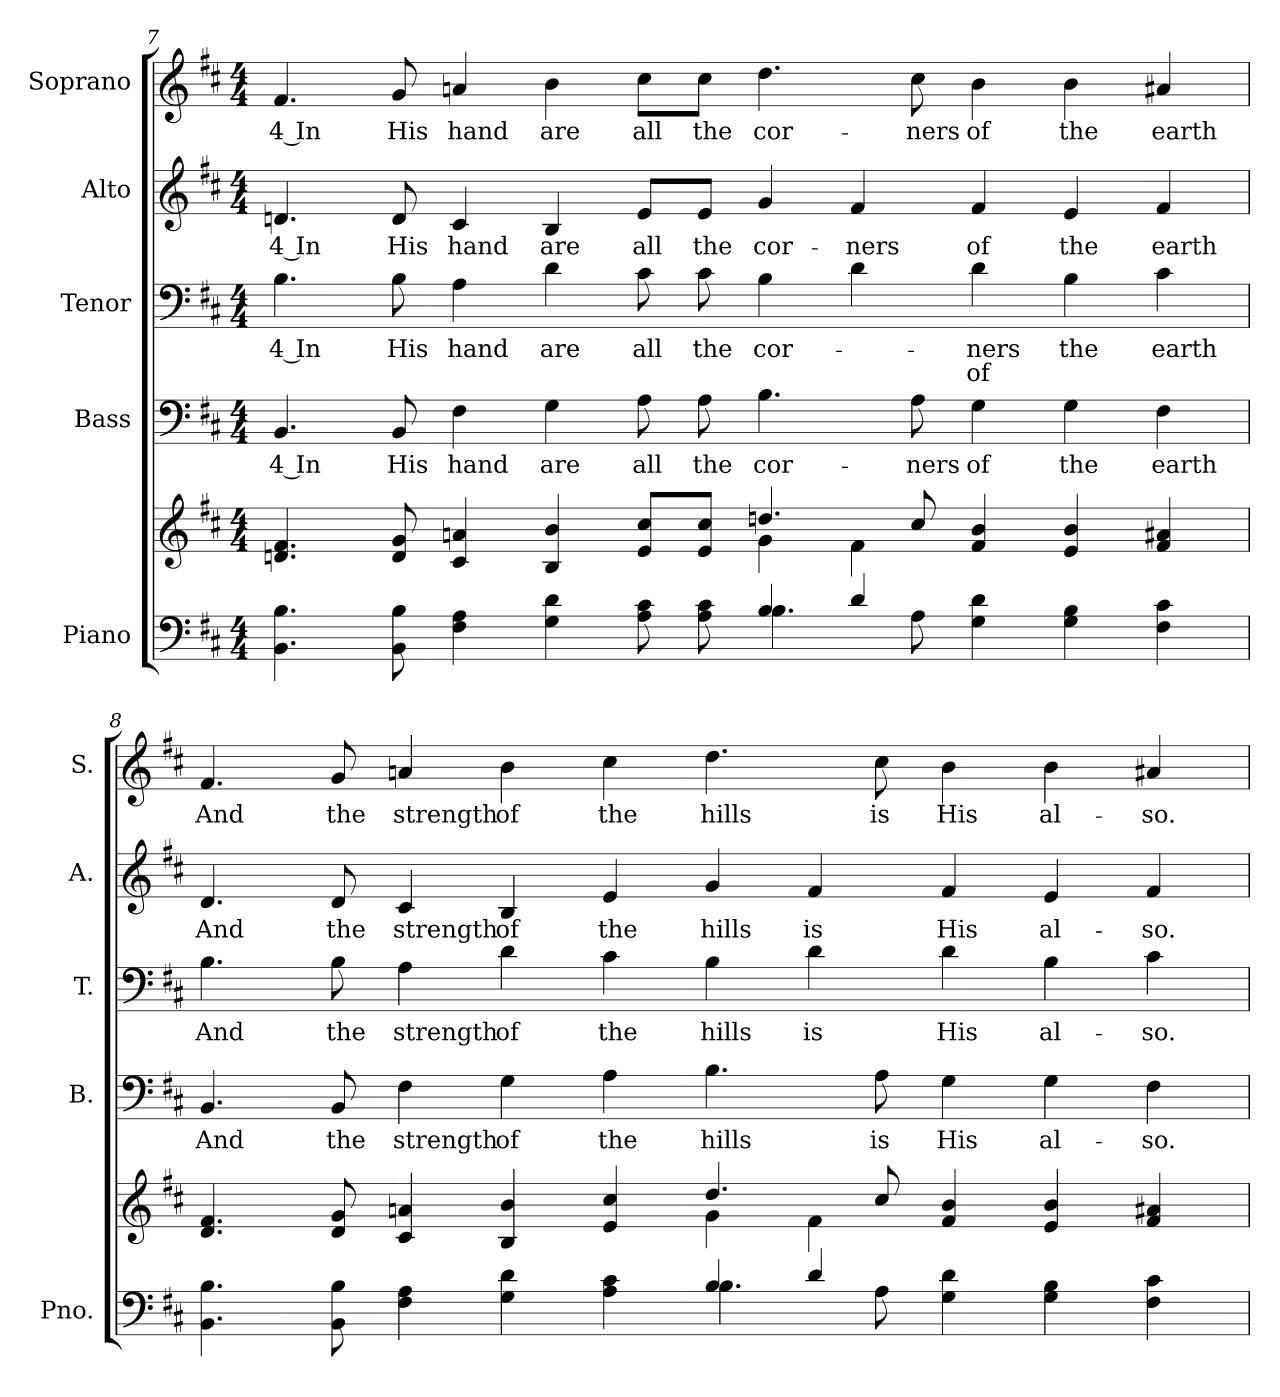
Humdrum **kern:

**kern	**kern	**kern	**text	**kern	**text	**text	**kern	**text	**kern	**text
*part5	*part5	*part4	*part4	*part3	*part3	*part3	*part2	*part2	*part1	*part1
*staff6	*staff5	*staff4	*staff4	*staff3	*staff3	*staff3	*staff2	*staff2	*staff1	*staff1
*I"Piano	*	*I"Bass	*	*I"Tenor	*	*	*I"Alto	*	*I"Soprano	*
*I'Pno.	*	*I'B.	*	*I'T.	*	*	*I'A.	*	*I'S.	*
!!LO:PB:g=z
*clefF4	*clefG2	*clefF4	*	*clefF4	*	*	*clefG2	*	*clefG2	*
*k[f#c#]	*k[f#c#]	*k[f#c#]	*	*k[f#c#]	*	*	*k[f#c#]	*	*k[f#c#]	*
*D:	*D:	*D:	*	*D:	*	*	*D:	*	*D:	*
*M4/4	*M4/4	*M4/4	*	*M4/4	*	*	*M4/4	*	*M4/4	*
=7	=7	=7	=7	=7	=7	=7	=7	=7	=7	=7
*^	*^	*	*	*	*	*	*	*	*	*
!	!	!	!	!	!LO:LY:b:color=#000000	!	!	!	!	!	!	!
!	!	!	!	!	!	!	!LO:LY:b:color=#000000	!	!	!	!	!
!	!	!	!	!	!	!	!	!	!	!LO:LY:b:color=#000000	!	!
!	!	!	!	!	!	!	!	!	!	!	!	!LO:LY:b:color=#000000
4.BBi\ 4.Bi	1ryy	4.dni/ 4.f#i	1ryy	4.BBi/	4 In	4.Bi\	4 In	.	4.dni/	4 In	4.f#i/	4 In
!	!	!	!	!	!LO:LY:b:color=#000000	!	!	!	!	!	!	!
!	!	!	!	!	!	!	!LO:LY:b:color=#000000	!	!	!	!	!
!	!	!	!	!	!	!	!	!	!	!LO:LY:b:color=#000000	!	!
!	!	!	!	!	!	!	!	!	!	!	!	!LO:LY:b:color=#000000
8BBi\ 8Bi	.	8di/ 8gi	.	8BBi/	His	8Bi\	His	.	8di/	His	8gi/	His
!	!	!	!	!	!LO:LY:b:color=#000000	!	!	!	!	!	!	!
!	!	!	!	!	!	!	!LO:LY:b:color=#000000	!	!	!	!	!
!	!	!	!	!	!	!	!	!	!	!LO:LY:b:color=#000000	!	!
!	!	!	!	!	!	!	!	!	!	!	!	!LO:LY:b:color=#000000
4F#i\ 4Ai	.	4c#i/ 4ani	.	4F#i\	hand	4Ai\	hand	.	4c#i/	hand	4ani/	hand
!	!	!	!	!	!LO:LY:b:color=#000000	!	!	!	!	!	!	!
!	!	!	!	!	!	!	!LO:LY:b:color=#000000	!	!	!	!	!
!	!	!	!	!	!	!	!	!	!	!LO:LY:b:color=#000000	!	!
!	!	!	!	!	!	!	!	!	!	!	!	!LO:LY:b:color=#000000
4Gi\ 4di	.	4Bi/ 4bi	.	4Gi\	are	4di\	are	.	4Bi/	are	4bi\	are
!	!	!	!	!	!LO:LY:b:color=#000000	!	!	!	!	!	!	!
!	!	!	!	!	!	!	!LO:LY:b:color=#000000	!	!	!	!	!
!	!	!	!	!	!	!	!	!	!	!LO:LY:b:color=#000000	!	!
!	!	!	!	!	!	!	!	!	!	!	!	!LO:LY:b:color=#000000
8Ai\ 8c#i	4ryy	8ei/ 8cc#iL	4ryy	8Ai\	all	8c#i\	all	.	8ei/L	all	8cc#i\L	all
!	!	!	!	!	!LO:LY:b:color=#000000	!	!	!	!	!	!	!
!	!	!	!	!	!	!	!LO:LY:b:color=#000000	!	!	!	!	!
!	!	!	!	!	!	!	!	!	!	!LO:LY:b:color=#000000	!	!
!	!	!	!	!	!	!	!	!	!	!	!	!LO:LY:b:color=#000000
8Ai\ 8c#i	.	8ei/ 8cc#iJ	.	8Ai\	the	8c#i\	the	.	8ei/J	the	8cc#i\J	the
!	!	!	!	!	!LO:LY:b:color=#000000	!	!	!	!	!	!	!
!	!	!	!	!	!	!	!LO:LY:b:color=#000000	!	!	!	!	!
!	!	!	!	!	!	!	!	!	!	!LO:LY:b:color=#000000	!	!
!	!	!	!	!	!	!	!	!	!	!	!	!LO:LY:b:color=#000000
4Bi/	4.Bi\	4.ddni/	4gi\	4.Bi\	cor-	4Bi\	cor-	.	4gi/	cor-	4.ddi\	cor-
!	!	!	!	!	!	!	!	!	!	!LO:LY:b:color=#000000	!	!
4di/	.	.	4f#i\	.	.	4di\	.	.	4f#i/	-ners	.	.
!	!	!	!	!	!LO:LY:b:color=#000000	!	!	!	!	!	!	!
!	!	!	!	!	!	!	!	!	!	!	!	!LO:LY:b:color=#000000
.	8Ai\	8cc#i/	.	8Ai\	-ners	.	.	.	.	.	8cc#i\	-ners
!	!	!	!	!	!LO:LY:b:color=#000000	!	!	!	!	!	!	!
!	!	!	!	!	!	!	!LO:LY:b:color=#000000	!LO:LY:b:color=#000000	!	!	!	!
!	!	!	!	!	!	!	!	!	!	!LO:LY:b:color=#000000	!	!
!	!	!	!	!	!	!	!	!	!	!	!	!LO:LY:b:color=#000000
4Gi\ 4di	4ryy	4f#i/ 4bi	2ryy	4Gi\	of	4di\	-ners	of	4f#i/	of	4bi\	of
!	!	!	!	!	!LO:LY:b:color=#000000	!	!	!	!	!	!	!
!	!	!	!	!	!	!	!LO:LY:b:color=#000000	!	!	!	!	!
!	!	!	!	!	!	!	!	!	!	!LO:LY:b:color=#000000	!	!
!	!	!	!	!	!	!	!	!	!	!	!	!LO:LY:b:color=#000000
4Gi\ 4Bi	2ryy	4ei/ 4bi	.	4Gi\	the	4Bi\	the	.	4ei/	the	4bi\	the
!	!	!	!	!	!LO:LY:b:color=#000000	!	!	!	!	!	!	!
!	!	!	!	!	!	!	!LO:LY:b:color=#000000	!	!	!	!	!
!	!	!	!	!	!	!	!	!	!	!LO:LY:b:color=#000000	!	!
!	!	!	!	!	!	!	!	!	!	!	!	!LO:LY:b:color=#000000
4F#i\ 4c#i	.	4f#i/ 4a#Xi	4ryy	4F#i\	earth	4c#i\	earth	.	4f#i/	earth	4a#Xi/	earth
!!LO:PB:g=z
=8	=8	=8	=8	=8	=8	=8	=8	=8	=8	=8	=8	=8
!	!	!	!	!	!LO:LY:b:color=#000000	!	!	!	!	!	!	!
!	!	!	!	!	!	!	!LO:LY:b:color=#000000	!	!	!	!	!
!	!	!	!	!	!	!	!	!	!	!LO:LY:b:color=#000000	!	!
!	!	!	!	!	!	!	!	!	!	!	!	!LO:LY:b:color=#000000
4.BBi\ 4.Bi	1ryy	4.di/ 4.f#i	2ryy	4.BBi/	And	4.Bi\	And	.	4.di/	And	4.f#i/	And
!	!	!	!	!	!LO:LY:b:color=#000000	!	!	!	!	!	!	!
!	!	!	!	!	!	!	!LO:LY:b:color=#000000	!	!	!	!	!
!	!	!	!	!	!	!	!	!	!	!LO:LY:b:color=#000000	!	!
!	!	!	!	!	!	!	!	!	!	!	!	!LO:LY:b:color=#000000
8BBi\ 8Bi	.	8di/ 8gi	.	8BBi/	the	8Bi\	the	.	8di/	the	8gi/	the
!	!	!	!	!	!LO:LY:b:color=#000000	!	!	!	!	!	!	!
!	!	!	!	!	!	!	!LO:LY:b:color=#000000	!	!	!	!	!
!	!	!	!	!	!	!	!	!	!	!LO:LY:b:color=#000000	!	!
!	!	!	!	!	!	!	!	!	!	!	!	!LO:LY:b:color=#000000
4F#i\ 4Ai	.	4c#i/ 4ani	4ryy	4F#i\	strength	4Ai\	strength	.	4c#i/	strength	4ani/	strength
!	!	!	!	!	!LO:LY:b:color=#000000	!	!	!	!	!	!	!
!	!	!	!	!	!	!	!LO:LY:b:color=#000000	!	!	!	!	!
!	!	!	!	!	!	!	!	!	!	!LO:LY:b:color=#000000	!	!
!	!	!	!	!	!	!	!	!	!	!	!	!LO:LY:b:color=#000000
4Gi\ 4di	.	4Bi/ 4bi	2ryy	4Gi\	of	4di\	of	.	4Bi/	of	4bi\	of
!	!	!	!	!	!LO:LY:b:color=#000000	!	!	!	!	!	!	!
!	!	!	!	!	!	!	!LO:LY:b:color=#000000	!	!	!	!	!
!	!	!	!	!	!	!	!	!	!	!LO:LY:b:color=#000000	!	!
!	!	!	!	!	!	!	!	!	!	!	!	!LO:LY:b:color=#000000
4Ai\ 4c#i	4ryy	4ei/ 4cc#i	.	4Ai\	the	4c#i\	the	.	4ei/	the	4cc#i\	the
!	!	!	!	!	!LO:LY:b:color=#000000	!	!	!	!	!	!	!
!	!	!	!	!	!	!	!LO:LY:b:color=#000000	!	!	!	!	!
!	!	!	!	!	!	!	!	!	!	!LO:LY:b:color=#000000	!	!
!	!	!	!	!	!	!	!	!	!	!	!	!LO:LY:b:color=#000000
4Bi/	4.Bi\	4.ddi/	4gi\	4.Bi\	hills	4Bi\	hills	.	4gi/	hills	4.ddi\	hills
!	!	!	!	!	!	!	!LO:LY:b:color=#000000	!	!	!	!	!
!	!	!	!	!	!	!	!	!	!	!LO:LY:b:color=#000000	!	!
4di/	.	.	4f#i\	.	.	4di\	is	.	4f#i/	is	.	.
!	!	!	!	!	!LO:LY:b:color=#000000	!	!	!	!	!	!	!
!	!	!	!	!	!	!	!	!	!	!	!	!LO:LY:b:color=#000000
.	8Ai\	8cc#i/	.	8Ai\	is	.	.	.	.	.	8cc#i\	is
!	!	!	!	!	!LO:LY:b:color=#000000	!	!	!	!	!	!	!
!	!	!	!	!	!	!	!LO:LY:b:color=#000000	!	!	!	!	!
!	!	!	!	!	!	!	!	!	!	!LO:LY:b:color=#000000	!	!
!	!	!	!	!	!	!	!	!	!	!	!	!LO:LY:b:color=#000000
4Gi\ 4di	4ryy	4f#i/ 4bi	4ryy	4Gi\	His	4di\	His	.	4f#i/	His	4bi\	His
!	!	!	!	!	!LO:LY:b:color=#000000	!	!	!	!	!	!	!
!	!	!	!	!	!	!	!LO:LY:b:color=#000000	!	!	!	!	!
!	!	!	!	!	!	!	!	!	!	!LO:LY:b:color=#000000	!	!
!	!	!	!	!	!	!	!	!	!	!	!	!LO:LY:b:color=#000000
4Gi\ 4Bi	2ryy	4ei/ 4bi	2ryy	4Gi\	al-	4Bi\	al-	.	4ei/	al-	4bi\	al-
!	!	!	!	!	!LO:LY:b:color=#000000	!	!	!	!	!	!	!
!	!	!	!	!	!	!	!LO:LY:b:color=#000000	!	!	!	!	!
!	!	!	!	!	!	!	!	!	!	!LO:LY:b:color=#000000	!	!
!	!	!	!	!	!	!	!	!	!	!	!	!LO:LY:b:color=#000000
4F#i\ 4c#i	.	4f#i/ 4a#Xi	.	4F#i\	-so.	4c#i\	-so.	.	4f#i/	-so.	4a#Xi/	-so.
*v	*v	*	*	*	*	*	*	*	*	*	*	*
*	*v	*v	*	*	*	*	*	*	*	*	*
=	=	=	=	=	=	=	=	=	=	=
*-	*-	*-	*-	*-	*-	*-	*-	*-	*-	*-
